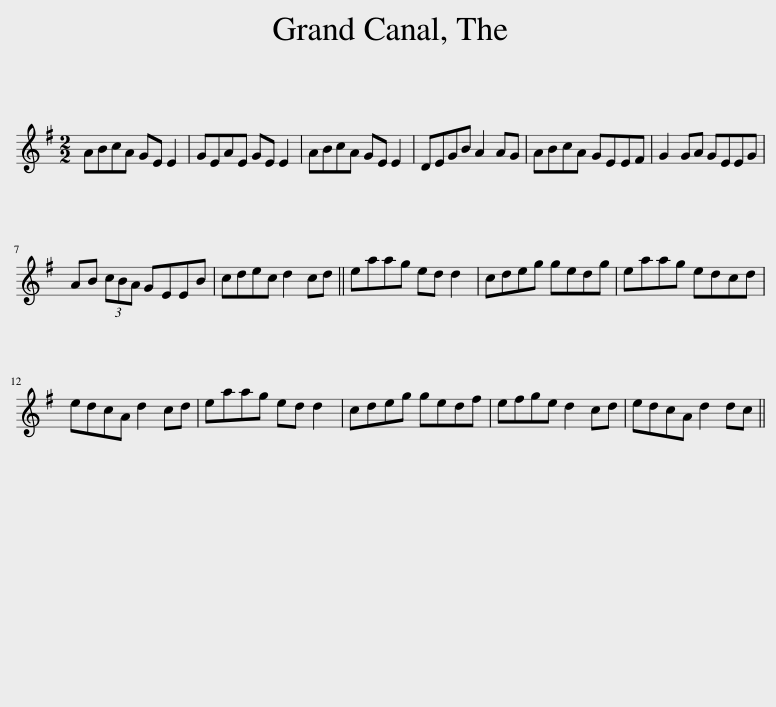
X:1
L:1/8
M:2/2
I:linebreak $
K:G
V:1 treble
V:1
 ABcA GE E2 | GEAE GE E2 | ABcA GE E2 | DEGB A2 AG | ABcA GEEF | %5
 G2 GA GEEG |$ AB (3cBA GEEB | cdec d2 cd || eaag ed d2 | cdeg gedg | %10
 eaag edcd |$ edcA d2 cd | eaag ed d2 | cdeg gedf | efge d2 cd | %15
 edcA d2 dc || %16
